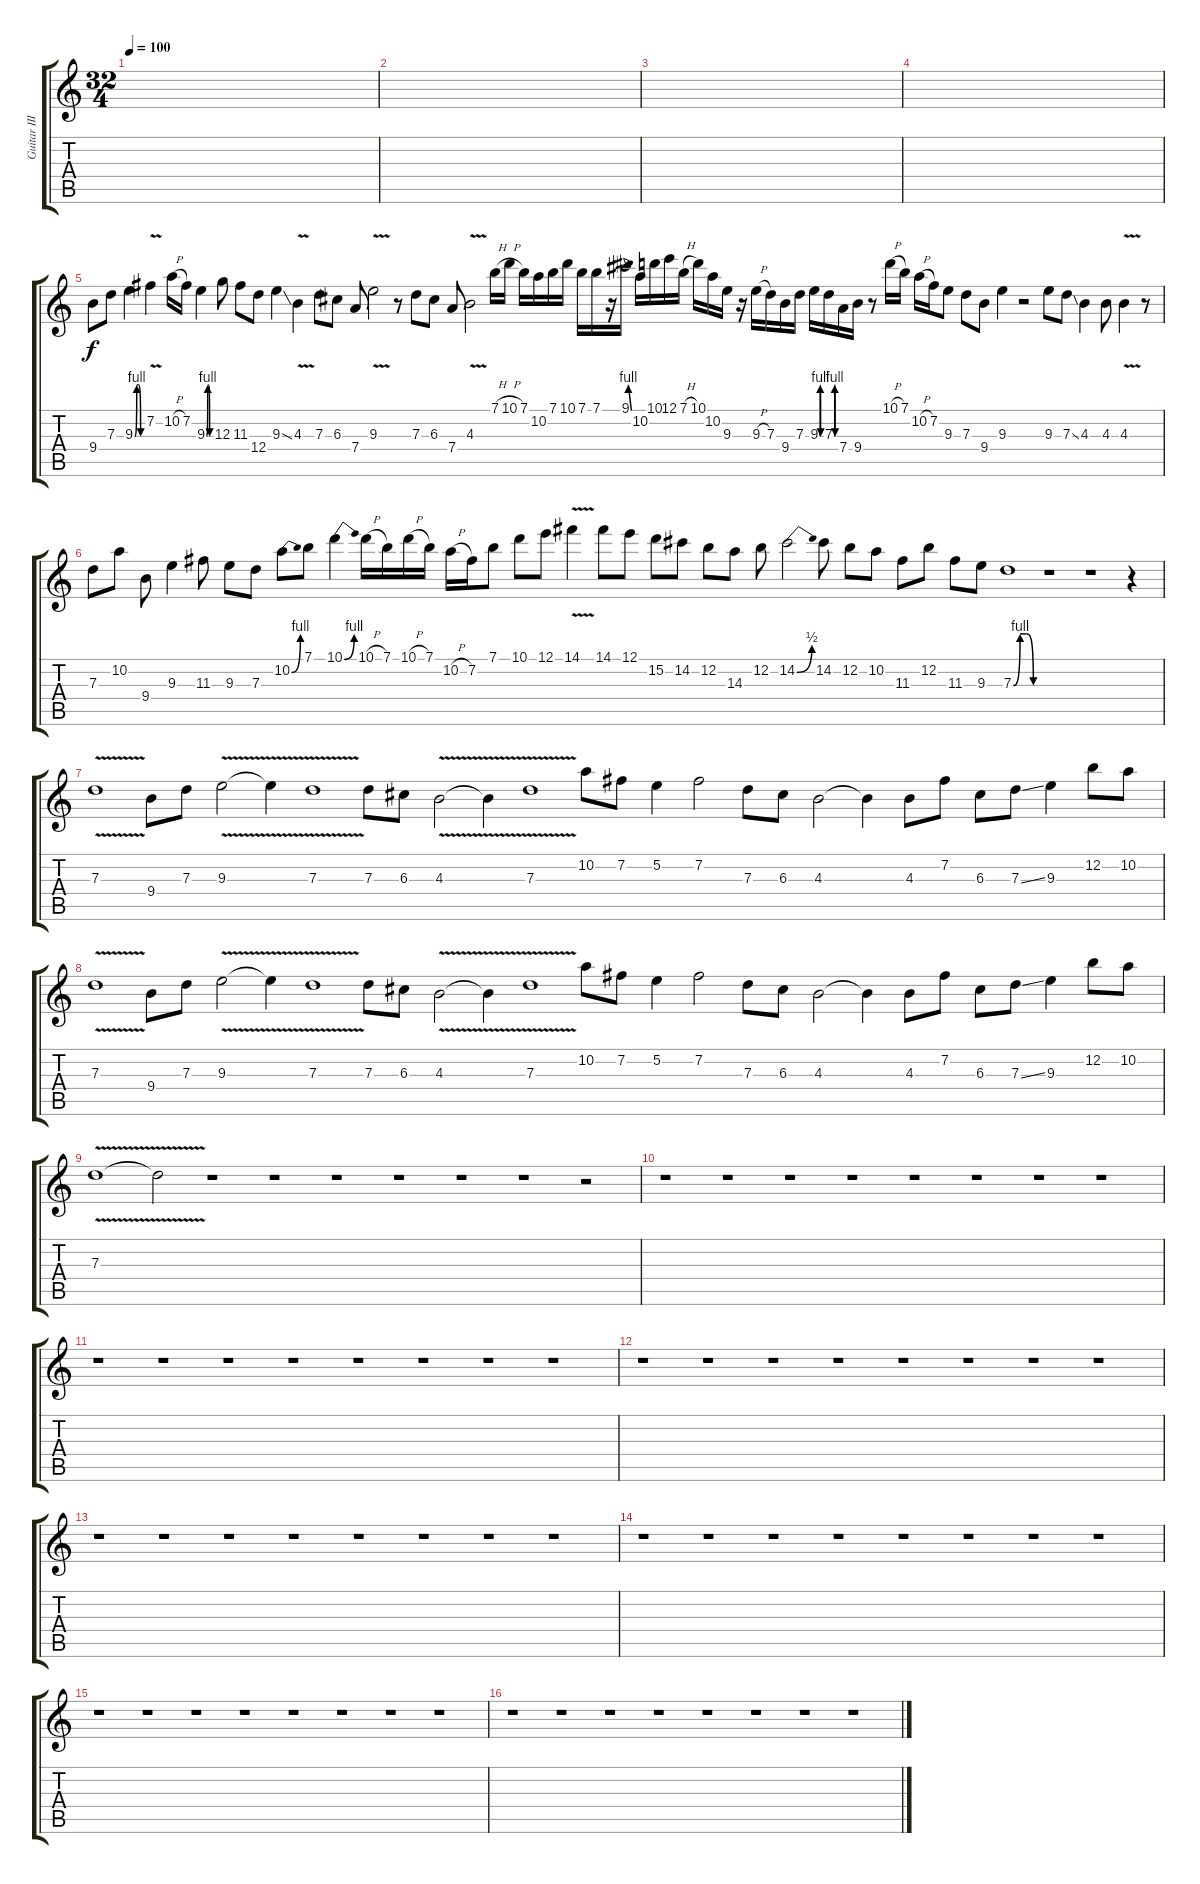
\track ("Guitar III - Solo" "Guitar III") {instrument distortionguitar}
\staff {score tabs}
\tuning (E4 B3 G3 D3 A2 E2) {hide}
\ts (32 4)
\tempo 100
\clef g2
\ks c
|
|
|
|
9.4.8 7.3.8 9.3{be (custom 0 0 15 4 30 4 45 0 60 0)}.4 7.2{v}.4 10.2{h}.16 7.2.16 9.3{be (custom 0 0 15 4 30 4 45 0 60 0)}.4 12.3.8 11.3.8 12.4.8 9.3{ss}.4 4.3{v}.4 7.3.8 6.3.8 7.4.8 9.3{v}.2 r.8 7.3.8 6.3.8 7.4.8 4.3{v}.2 7.1{h}.16 10.1{h}.16 7.1.16 10.2.16 7.1.16 10.1.16 7.1.16 7.1.16 r.16 9.1{be (bend 0 0 60 4)}.16 10.2.16 10.1.16 12.1.16 7.1{h}.16 10.1.16 10.2.16 9.3.16 r.16 9.3{h}.16 7.3.16 9.4.16 7.3.16 9.3{be (custom 0 0 15 4 30 4 45 0 60 0)}.16 7.3{be (custom 0 0 15 4 30 4 45 0 60 0)}.16 7.4.16 9.4.16 r.8 10.1{h}.16 7.1.16 10.2{h}.16 7.2.16 9.3.8 7.3.8 9.4.8 9.3.4 r.2 9.3.8 7.3{ss}.8 4.3.4 4.3.8 4.3{v}.4 r.8 |
7.3.8 10.2.8 9.4.8 9.3.4 11.3.8 9.3.8 7.3.8 10.2{be (bend 0 0 60 4)}.8 7.1.8 10.1{be (bend 0 0 60 4)}.4 10.1{h}.16 7.1.16 10.1{h}.16 7.1.16 10.2{h}.16 7.2.16 7.1.8 10.1.8 12.1.8 14.1{v}.4 14.1.8 12.1.8 15.2.8 14.2.8 12.2.8 14.3.8 12.2.8 14.2{be (bend 0 0 60 2)}.2 14.2.8 12.2.8 10.2.8 11.3.8 12.2.8 11.3.8 9.3.8 7.3{be (custom 0 0 15 4 30 4 45 0 60 0)}.1 r.1 r.1 r.4 |
7.3{v}.1 9.4.8 7.3.8 9.3{v}.2 9.3{t}.4 7.3{v}.1 7.3.8 6.3.8 4.3{v}.2 4.3{t}.4 7.3{v}.1 10.2.8 7.2.8 5.2.4 7.2.2 7.3.8 6.3.8 4.3.2 4.3{t}.4 4.3.8 7.2.8 6.3.8 7.3{ss}.8 9.3.4 12.2.8 10.2.8 |
7.3{v}.1 9.4.8 7.3.8 9.3{v}.2 9.3{t}.4 7.3{v}.1 7.3.8 6.3.8 4.3{v}.2 4.3{t}.4 7.3{v}.1 10.2.8 7.2.8 5.2.4 7.2.2 7.3.8 6.3.8 4.3.2 4.3{t}.4 4.3.8 7.2.8 6.3.8 7.3{ss}.8 9.3.4 12.2.8 10.2.8 |
7.3{v}.1 7.3{t}.2 r.1 r.1 r.1 r.1 r.1 r.1 r.2 |
r.1 r.1 r.1 r.1 r.1 r.1 r.1 r.1 |
r.1 r.1 r.1 r.1 r.1 r.1 r.1 r.1 |
r.1 r.1 r.1 r.1 r.1 r.1 r.1 r.1 |
r.1 r.1 r.1 r.1 r.1 r.1 r.1 r.1 |
r.1 r.1 r.1 r.1 r.1 r.1 r.1 r.1 |
r.1 r.1 r.1 r.1 r.1 r.1 r.1 r.1 |
r.1 r.1 r.1 r.1 r.1 r.1 r.1 r.1
